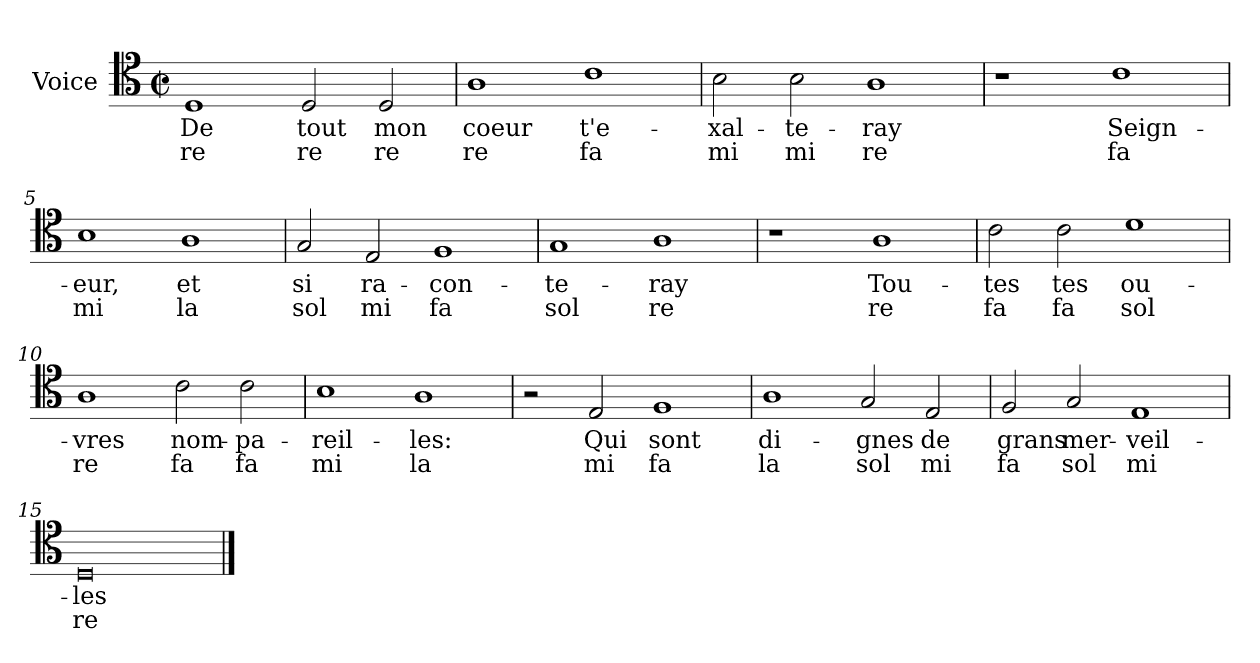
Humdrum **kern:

**kern	**text	**text
*part1	*part1	*part1
*staff1	*staff1	*staff1
*I"Voice	*	*
*I'Vo.	*	*
*clefC4	*	*
*k[]	*	*
*M4/2	*	*
*met(c|)	*	*
=1	=1	=1
1D	De	re
2D/	tout	re
2D/	mon	re
=2	=2	=2
1A	coeur	re
1c	t'e-	fa
=3	=3	=3
2B\	-xal-	mi
2B\	-te-	mi
1A	-ray	re
=4	=4	=4
1r	.	.
1c	Seign-	fa
=5	=5	=5
1B	-eur,	mi
1A	et	la
=6	=6	=6
2G/	si	sol
2E/	ra-	mi
1F	-con-	fa
=7	=7	=7
1G	-te-	sol
1A	-ray	re
=8	=8	=8
1r	.	.
1A	Tou-	re
=9	=9	=9
2c\	-tes	fa
2c\	tes	fa
1d	ou-	sol
=10	=10	=10
1A	-vres	re
2c\	nom-	fa
2c\	-pa-	fa
=11	=11	=11
1B	-reil-	mi
1A	-les:	la
=12	=12	=12
2r	.	.
2E/	Qui	mi
1F	sont	fa
=13	=13	=13
1A	di-	la
2G/	-gnes	sol
2E/	de	mi
=14	=14	=14
2F/	grans	fa
2G/	mer-	sol
1E	-veil-	mi
=15	=15	=15
0D	-les	re
==	==	==
*-	*-	*-
